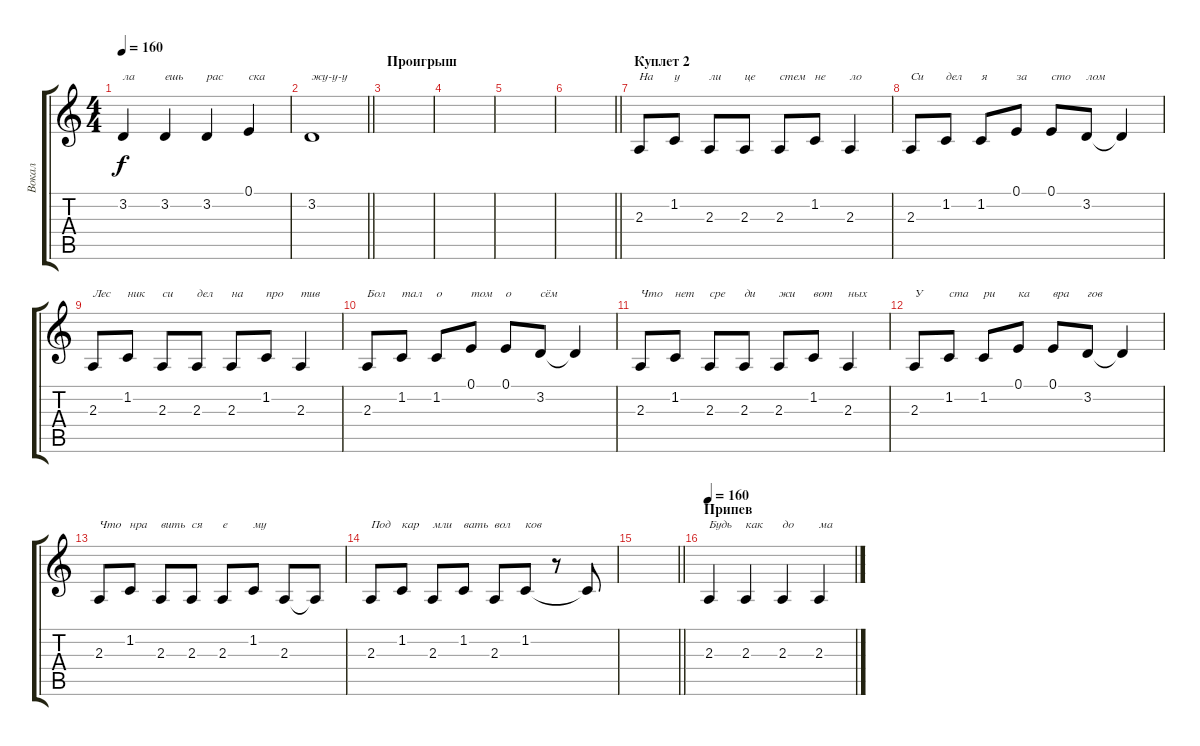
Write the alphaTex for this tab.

\track ("Вокал" "Вокал") {instrument tenorsax}
\staff {score tabs}
\tuning (E4 B3 G3 D3 A2 E2) {hide}
\ts (4 4)
\tempo 160
\clef g2
\ks c
3.2.4{txt "ла" dy f} 3.2.4{txt "ешь"} 3.2.4{txt "рас"} 0.1.4{txt "ска"} |
\barLineRight lightlight
3.2.1{txt "жу-у-у"} |
\section ("" "Проигрыш")
|
|
|
\barLineRight lightlight
|
\section ("" "Куплет 2")
2.3.8{txt "На"} 1.2.8{txt "у"} 2.3.8{txt "ли"} 2.3.8{txt "це"} 2.3.8{txt "стем"} 1.2.8{txt "не"} 2.3.4{txt "ло"} |
2.3.8{txt "Си"} 1.2.8{txt "дел"} 1.2.8{txt "я"} 0.1.8{txt "за"} 0.1.8{txt "сто"} 3.2.8{txt "лом"} 3.2{t}.4 |
2.3.8{txt "Лес"} 1.2.8{txt "ник"} 2.3.8{txt "си"} 2.3.8{txt "дел"} 2.3.8{txt "на"} 1.2.8{txt "про"} 2.3.4{txt "тив"} |
2.3.8{txt "Бол"} 1.2.8{txt "тал"} 1.2.8{txt "о"} 0.1.8{txt "том"} 0.1.8{txt "о"} 3.2.8{txt "сём"} 3.2{t}.4 |
2.3.8{txt "Что"} 1.2.8{txt "нет"} 2.3.8{txt "сре"} 2.3.8{txt "ди"} 2.3.8{txt "жи"} 1.2.8{txt "вот"} 2.3.4{txt "ных"} |
2.3.8{txt "У"} 1.2.8{txt "ста"} 1.2.8{txt "ри"} 0.1.8{txt "ка"} 0.1.8{txt "вра"} 3.2.8{txt "гов"} 3.2{t}.4 |
2.3.8{txt "Что"} 1.2.8{txt "нра"} 2.3.8{txt "вить"} 2.3.8{txt "ся"} 2.3.8{txt "е"} 1.2.8{txt "му"} 2.3.8 2.3{t}.8 |
2.3.8{txt "Под"} 1.2.8{txt "кар"} 2.3.8{txt "мли"} 1.2.8{txt "вать"} 2.3.8{txt "вол"} 1.2.8{txt "ков"} r.8 1.2{t}.8 |
\barLineRight lightlight
|
\section ("" "Припев")
\tempo 160
2.3.4{txt "Будь"} 2.3.4{txt "как"} 2.3.4{txt "до"} 2.3.4{txt "ма"}
